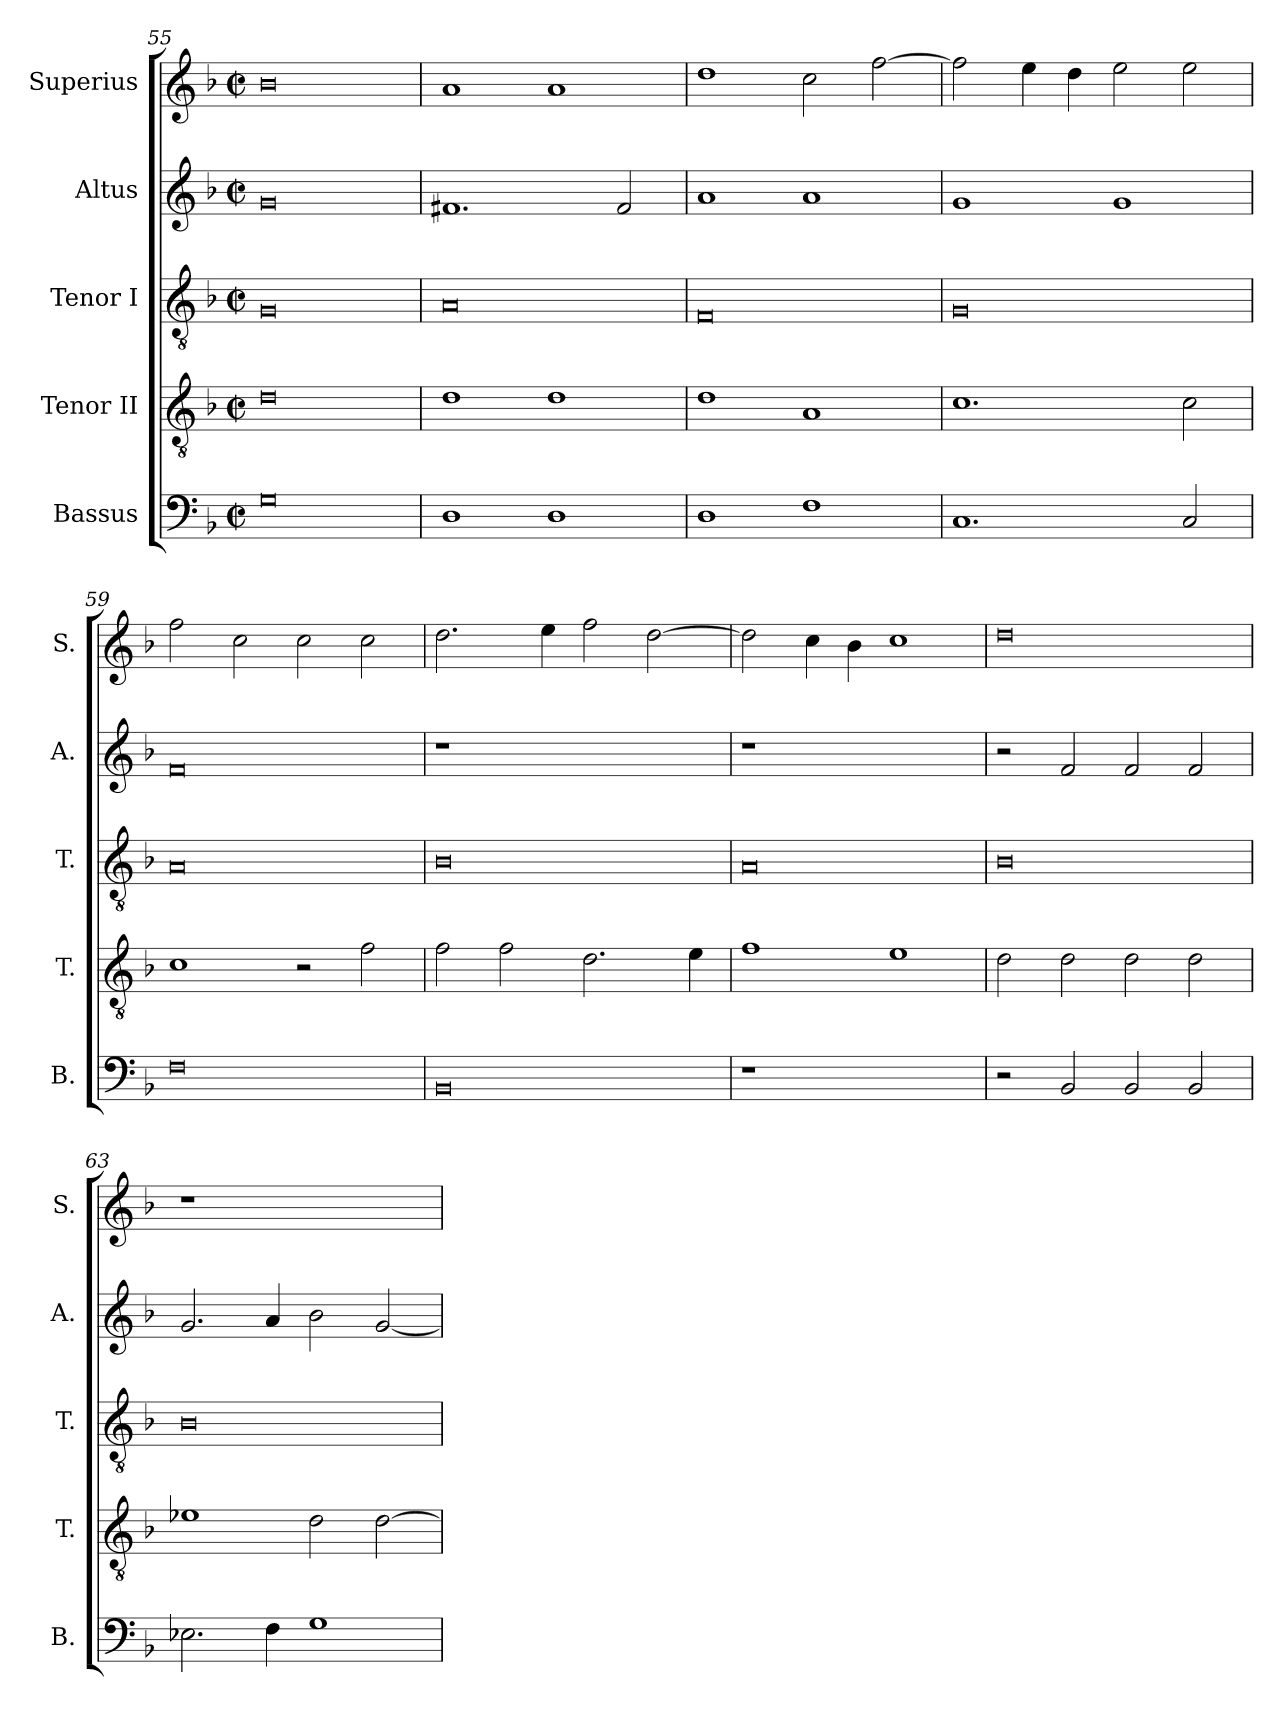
**kern	**kern	**kern	**kern	**kern
*part5	*part4	*part3	*part2	*part1
*staff5	*staff4	*staff3	*staff2	*staff1
*I"Bassus	*I"Tenor II	*I"Tenor I	*I"Altus	*I"Superius
*I'B.	*I'T.	*I'T.	*I'A.	*I'S.
!!LO:LB:g=z
*clefF4	*clefGv2	*clefGv2	*clefG2	*clefG2
*	*ITrd7c12	*ITrd7c12	*	*
*k[b-]	*k[b-]	*k[b-]	*k[b-]	*k[b-]
*F:	*F:	*F:	*F:	*F:
*M2/2	*M2/2	*M2/2	*M2/2	*M2/2
*met(c|)	*met(c|)	*met(c|)	*met(c|)	*met(c|)
=55	=55	=55	=55	=55
0Gi	0Di	0GGi	0gi	0b-i
=56	=56	=56	=56	=56
1Di	1Di	0AAi	1.f#Xi	1ai
1Di	1Di	.	.	1ai
.	.	.	2f#i/	.
=57	=57	=57	=57	=57
1Di	1Di	0FFi	1ai	1ddi
1Fi	1AAi	.	1ai	2cci\
.	.	.	.	[>2ffi\
=58	=58	=58	=58	=58
1.Ci	1.Ci	0GGi	1gi	2ffi\]
.	.	.	.	4eei\
.	.	.	.	4ddi\
.	.	.	1gi	2eei\
2Ci/	2Ci\	.	.	2eei\
=59	=59	=59	=59	=59
0Fi	1Ci	0AAi	0fi	2ffi\
.	.	.	.	2cci\
.	2r	.	.	2cci\
.	2Fi\	.	.	2cci\
!!LO:PB:g=z
=60	=60	=60	=60	=60
!	!	!	!LO:N:vis=1	!
0BB-i	2Fi\	0BB-i	1r	2.ddi\
.	2Fi\	.	.	.
.	.	.	.	4eei\
.	2.Di\	.	1ryy	2ffi\
.	.	.	.	[>2ddi\
.	4Ei\	.	.	.
=61	=61	=61	=61	=61
!LO:N:vis=1	!	!	!LO:N:vis=1	!
1r	1Fi	0AAi	1r	2ddi\]
.	.	.	.	4cci\
.	.	.	.	4b-i\
1ryy	1Ei	.	1ryy	1cci
=62	=62	=62	=62	=62
2r	2Di\	0BB-i	2r	0ddi
2BB-i/	2Di\	.	2fi/	.
2BB-i/	2Di\	.	2fi/	.
2BB-i/	2Di\	.	2fi/	.
=63	=63	=63	=63	=63
!	!	!	!	!LO:N:vis=1
2.E-Xi\	1E-Xi	0BB-i	2.gi/	1r
4Fi\	.	.	4ai/	.
1Gi	2Di\	.	2b-i\	1ryy
.	[>2Di\	.	[<2gi/	.
=	=	=	=	=
*-	*-	*-	*-	*-
